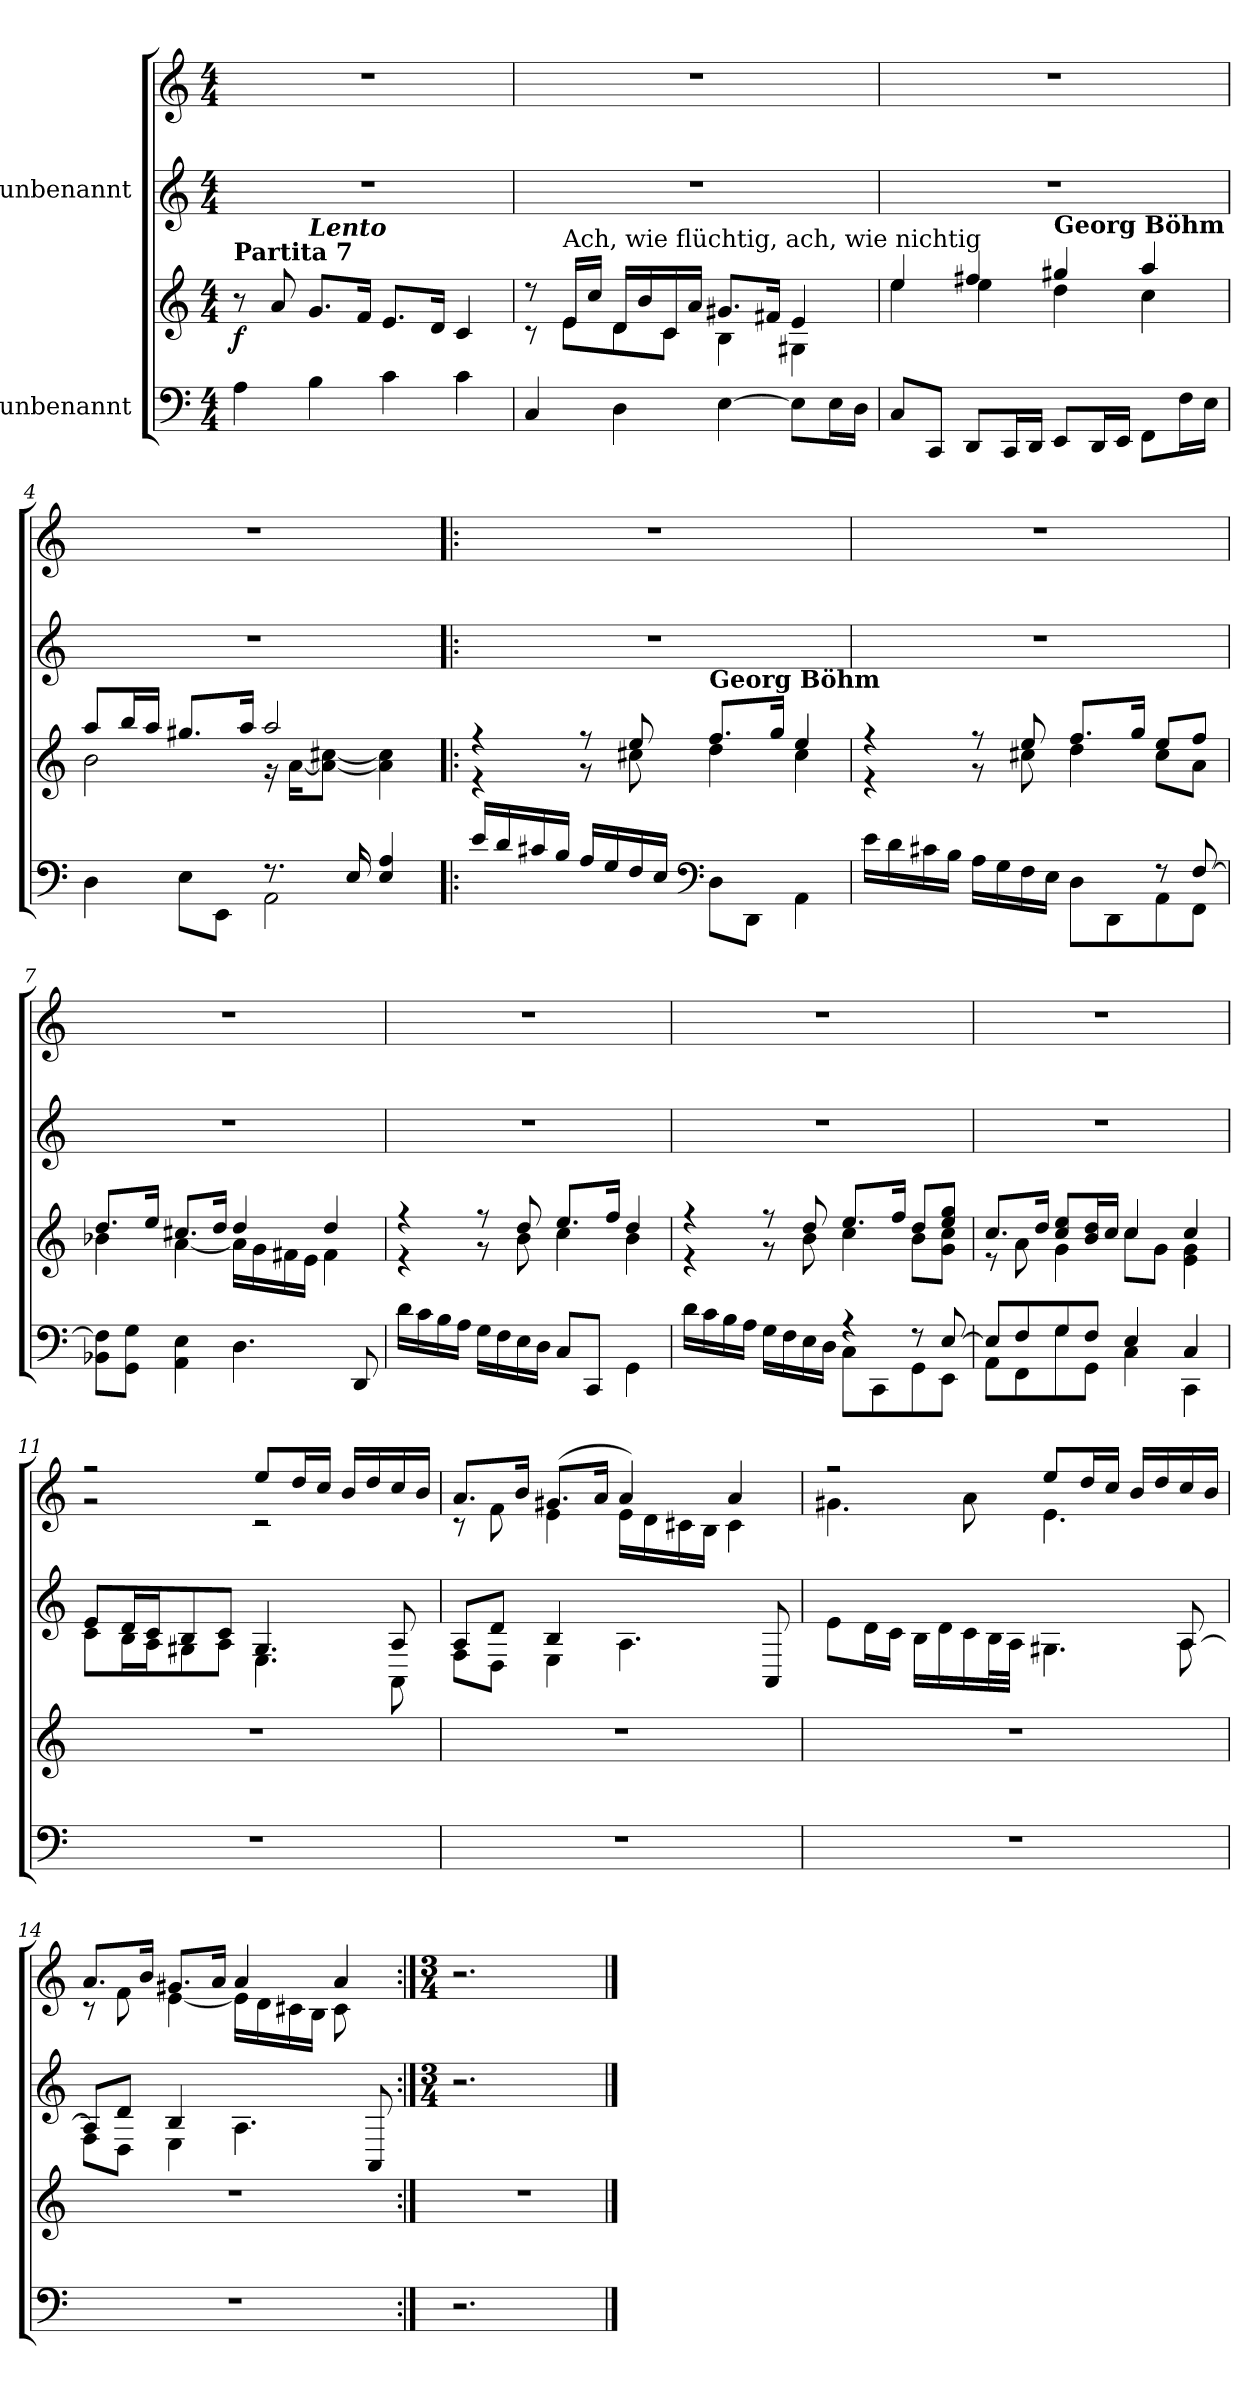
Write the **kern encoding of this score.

**kern	**kern	**dynam	**kern	**kern
*part2	*part2	*part2	*part1	*part1
*staff4	*staff3	*staff3/4	*staff2	*staff1
*I"unbenannt	*	*	*I"unbenannt	*
*clefF4	*clefG2	*	*clefG2	*clefG2
*k[]	*k[]	*	*k[]	*k[]
*M4/4	*M4/4	*	*M4/4	*M4/4
=1	=1	=1	=1	=1
*^	*	*	*	*
!	!	!LO:TX:a:B:t=Partita 7	!	!	!
!	!	!	!LO:DY:b	!	!
1ryy	4A\	8r	f	1r	1r
.	.	8a/	.	.	.
!	!	!LO:TX:a:Bi:t=Lento	!	!	!
.	4B\	8.g/L	.	.	.
.	.	16f/Jk	.	.	.
.	4c\	8.e/L	.	.	.
.	.	16d/Jk	.	.	.
.	4c\	4c/	.	.	.
=2	=2	=2	=2	=2	=2
*	*	*^	*	*	*
4C/	2ryy	8r	8r	.	1r	1r
!	!	!LO:TX:a:t=Ach, wie flüchtig, ach, wie nichtig	!	!	!	!
.	.	16e/LL	8e\L	.	.	.
.	.	16cc/JJ	.	.	.	.
4D\	.	16d/LL	8d\	.	.	.
.	.	16b/	.	.	.	.
.	.	16c/	8c\J	.	.	.
.	.	16a/JJ	.	.	.	.
2ryy	[4E\	8.g#X/L	4B\	.	.	.
.	.	16f#X/Jk	.	.	.	.
.	8E\L]	4e/	4G#X\	.	.	.
.	16E\L	.	.	.	.	.
.	16D\JJ	.	.	.	.	.
*v	*v	*	*	*	*	*
!!LO:LB:g=z
=3	=3	=3	=3	=3	=3
8C/L	4ee/	4ee\	.	1r	1r
8CC/J	.	.	.	.	.
8DD/L	4ff#X/	4ee\	.	.	.
16CC/L	.	.	.	.	.
16DD/JJ	.	.	.	.	.
!	!LO:TX:a:B:t=Georg Böhm	!	!	!	!
8EE/L	4gg#X/	4dd\	.	.	.
16DD/L	.	.	.	.	.
16EE/JJ	.	.	.	.	.
8FF\L	4aa/	4cc\	.	.	.
16F\L	.	.	.	.	.
16E\JJ	.	.	.	.	.
=4	=4	=4	=4	=4	=4
*^	*	*	*	*	*
4D\	2ryy	8aa/L	2b\	.	1r	1r
.	.	16bb/L	.	.	.	.
.	.	16aa/JJ	.	.	.	.
8E\L	.	8.gg#X/L	.	.	.	.
8EE\J	.	.	.	.	.	.
.	.	16aa/Jk	.	.	.	.
8.r	2AA\	2aa/	16r	.	.	.
.	.	.	[16a\KL	.	.	.
.	.	.	8a\_ [8cc#X\J	.	.	.
16E/	.	.	.	.	.	.
4E/ 4A/	.	.	4a\] 4cc#\]	.	.	.
*v	*v	*	*	*	*	*
!!LO:LB:g=z
=5!|:	=5!|:	=5!|:	=5!|:	=5!|:	=5!|:
16e/LL	4r	4r	.	1r	1r
16d/	.	.	.	.	.
16c#X/	.	.	.	.	.
16B/JJ	.	.	.	.	.
16A/LL	8r	8r	.	.	.
16G/	.	.	.	.	.
16F/	8ee/	8cc#X\	.	.	.
16E/JJ	.	.	.	.	.
*clefF4	*	*	*	*	*
!	!LO:TX:a:B:t=Georg Böhm	!	!	!	!
8D\L	8.ff/L	4dd\	.	.	.
8DD\J	.	.	.	.	.
.	16gg/Jk	.	.	.	.
4AA\	4ee/	4cc#\	.	.	.
!!LO:PB:g=z
=6	=6	=6	=6	=6	=6
*^	*	*	*	*	*
16e\LL	2ryy	4r	4r	.	1r	1r
16d\	.	.	.	.	.	.
16c#X\	.	.	.	.	.	.
16B\JJ	.	.	.	.	.	.
16A\LL	.	8r	8r	.	.	.
16G\	.	.	.	.	.	.
16F\	.	8ee/	8cc#X\	.	.	.
16E\JJ	.	.	.	.	.	.
4ryy	8D\L	8.ff/L	4dd\	.	.	.
.	8DD\	.	.	.	.	.
.	.	16gg/Jk	.	.	.	.
8r	8AA\	8ee/L	8cc#\L	.	.	.
[8F/	8FF\J	8ff/J	8a\J	.	.	.
*v	*v	*	*	*	*	*
=7	=7	=7	=7	=7	=7
8BB-X\ 8F\]L	8.dd/L	4b-X\	.	1r	1r
8GG\ 8G\J	.	.	.	.	.
.	16ee/Jk	.	.	.	.
4AA\ 4E\	8.cc#X/L	[4a\	.	.	.
.	16dd/Jk	.	.	.	.
4.D\	4dd/	16a\LL]	.	.	.
.	.	16g\	.	.	.
.	.	16f#X\	.	.	.
.	.	16e\JJ	.	.	.
.	4dd/	4f#\	.	.	.
8DD/	.	.	.	.	.
!!LO:LB:g=z
=8	=8	=8	=8	=8	=8
16d\LL	4r	4r	.	1r	1r
16c\	.	.	.	.	.
16B\	.	.	.	.	.
16A\JJ	.	.	.	.	.
16G\LL	8r	8r	.	.	.
16F\	.	.	.	.	.
16E\	8dd/	8b\	.	.	.
16D\JJ	.	.	.	.	.
8C/L	8.ee/L	4cc\	.	.	.
8CC/J	.	.	.	.	.
.	16ff/Jk	.	.	.	.
4GG\	4dd/	4b\	.	.	.
=9	=9	=9	=9	=9	=9
*^	*	*	*	*	*
2ryy	16d\LL	4r	4r	.	1r	1r
.	16c\	.	.	.	.	.
.	16B\	.	.	.	.	.
.	16A\JJ	.	.	.	.	.
.	16G\LL	8r	8r	.	.	.
.	16F\	.	.	.	.	.
.	16E\	8dd/	8b\	.	.	.
.	16D\JJ	.	.	.	.	.
4r	8C\L	8.ee/L	4cc\	.	.	.
.	8CC\	.	.	.	.	.
.	.	16ff/Jk	.	.	.	.
8r	8GG\	8dd/L	8b\L	.	.	.
[8E/	8EE\J	8ee/ 8gg/J	8g\ 8cc\J	.	.	.
!!LO:LB:g=z
=10	=10	=10	=10	=10	=10	=10
8E/L]	8AA\L	8.cc/L	8r	.	1r	1r
8F/	8FF\	.	8a\	.	.	.
.	.	16dd/Jk	.	.	.	.
8G/	8G\	8cc/ 8ee/L	4g\	.	.	.
8F/J	8GG\J	16b/ 16dd/L	.	.	.	.
.	.	16cc/JJ	.	.	.	.
4E/	4C\	4cc/	8cc\L	.	.	.
.	.	.	8g\J	.	.	.
4C/	4CC\	4cc/	4e\ 4g\	.	.	.
*v	*v	*	*	*	*	*
*	*v	*v	*	*	*
!!LO:LB:g=z
=11	=11	=11	=11	=11
*	*	*	*^	*^
1r	1r	.	8e/L	8c\L	2r	2r
.	.	.	16d/L	16B\L	.	.
.	.	.	16c/J	16A\J	.	.
.	.	.	8B/	8G#X\	.	.
.	.	.	8c/J	8A\J	.	.
.	.	.	4.G#/	4.E\	8ee/L	2r
.	.	.	.	.	16dd/L	.
.	.	.	.	.	16cc/JJ	.
.	.	.	.	.	16b/LL	.
.	.	.	.	.	16dd/	.
.	.	.	8A/	8AA\	16cc/	.
.	.	.	.	.	16b/JJ	.
=12	=12	=12	=12	=12	=12	=12
1r	1r	.	8A/L	8F\L	8.a/L	8r
.	.	.	8d/J	8D\J	.	8f\
.	.	.	.	.	16b/Jk	.
.	.	.	4B/	4E\	(8.g#X/L	4e\
.	.	.	.	.	16a/Jk	.
.	.	.	2ryy	4.A\	4a/)	16e\LL
.	.	.	.	.	.	16d\
.	.	.	.	.	.	16c#X\
.	.	.	.	.	.	16B\JJ
.	.	.	.	.	4a/	4c#\
.	.	.	.	8AA/	.	.
!!LO:PB:g=z	!!
=13	=13	=13	=13	=13	=13	=13
1r	1r	.	4ryy	8e\L	2r	4.g#X\
.	.	.	.	16d\L	.	.
.	.	.	.	16c\JJ	.	.
.	.	.	4ryy	16B\LL	.	.
.	.	.	.	16d\	.	.
.	.	.	.	16c\	.	8a\
.	.	.	.	32B\L	.	.
.	.	.	.	32A\JJJ	.	.
.	.	.	4ryy	4.G#X\	8ee/L	4.e\
.	.	.	.	.	16dd/L	.
.	.	.	.	.	16cc/JJ	.
.	.	.	8ryy	.	16b/LL	.
.	.	.	.	.	16dd/	.
.	.	.	[8A/	8A\	16cc/	8ryy
.	.	.	.	.	16b/JJ	.
=14	=14	=14	=14	=14	=14	=14
1r	1r	.	8A/L]	8F\L	8.a/L	8r
.	.	.	8d/J	8D\J	.	8f\
.	.	.	.	.	16b/Jk	.
.	.	.	4B/	4E\	8.g#X/L	[4e\
.	.	.	.	.	16a/Jk	.
.	.	.	2ryy	4.A\	4a/	16e\LL]
.	.	.	.	.	.	16d\
.	.	.	.	.	.	16c#X\
.	.	.	.	.	.	16B\JJ
.	.	.	.	.	4a/	8c#\
.	.	.	.	8AA/	.	8ryy
*	*	*	*v	*v	*	*
*	*	*	*	*v	*v
!!LO:LB:g=z
=15:|!	=15:|!	=15:|!	=15:|!	=15:|!
*	*	*	*M3/4	*M3/4
2.r	1r	.	2.r	2.r
4ryy	.	.	4ryy	4ryy
==	==	==	==	==
*-	*-	*-	*-	*-
